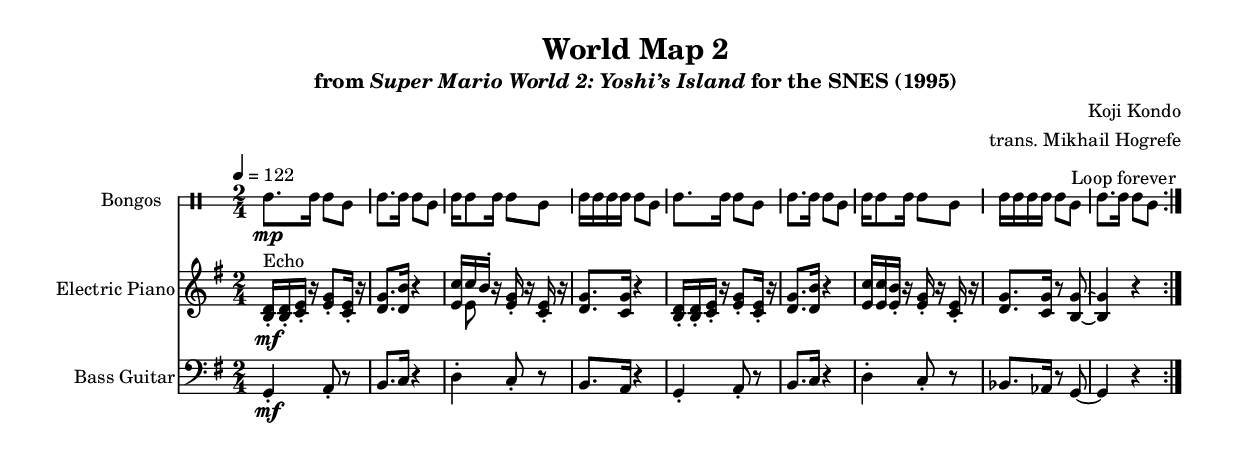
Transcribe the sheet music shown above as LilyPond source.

\version "2.24.3"
#(set-global-staff-size 16)

\paper {
  left-margin = 0.6\in
}

\book {
    \header {
        title = "World Map 2"
        subtitle = \markup { "from" {\italic "Super Mario World 2: Yoshi’s Island"} "for the SNES (1995)" }
        composer = "Koji Kondo"
        arranger = "trans. Mikhail Hogrefe"
    }

    \score {
        {
            <<
                \new DrumStaff \with{
                    \override StaffSymbol.line-count = #2
                    drumStyleTable = #bongos-style
                } \drummode { 
                    \set DrumStaff.instrumentName = "Bongos"
                    \set DrumStaff.shortInstrumentName = "Bon."  
boh8.\mp boh16 boh8 bol |
boh8. boh16 boh8 bol |
boh16 boh8 boh16 boh8 bol |
boh16 boh boh boh boh8 bol |
boh8. boh16 boh8 bol |
boh8. boh16 boh8 bol |
boh16 boh8 boh16 boh8 bol |
boh16 boh boh boh boh8 bol |
boh8. boh16 boh8 bol |
                }

                \new Staff \relative c' {                 
                    \set Staff.instrumentName = "Electric Piano"
                    \set Staff.shortInstrumentName = "El. Pno."  
\key g \major
\time 2/4
\tempo 4=122
                        \repeat volta 2 {
<b d>16-.\mf^\markup{Echo} 16-. <c e>-. r <e g>8-. <c e>16-. r |
<d g>8. <d b'>16 r4 |
<<{<e c'>16[ c' b-.]}\\{s16 e,8}>> r16 <e g>-. r <c e>-. r |
<d g>8. <c g'>16 r4 |
<b d>16-. 16-. <c e>-. r <e g>8-. <c e>16-. r |
<d g>8. <d b'>16 r4 |
<e c'>16 16 <e b'>-. r <e g>-. r <c e>-. r |
<d g>8. <c g'>16 r8 <b g'> ~ |
<b g'>4 r |
                        }
\once \override Score.RehearsalMark.self-alignment-X = #RIGHT
\mark \markup { \fontsize #-2 "Loop forever" }
                }

                \new Staff \relative c {  
                    \set Staff.instrumentName = "Bass Guitar"
                    \set Staff.shortInstrumentName = "B. Guit."  
\key g \major
\clef bass
g4-.\mf a8-. r |
b8. c16 r4 |
d4-. c8-. r |
b8. a16 r4 |
g4-. a8-. r |
b8. c16 r4 |
d4-. c8-. r |
bes8. aes16 r8 g ~ |
g4 r |
                }
            >>
        }
        \layout {
            \context {
                \Staff
                \RemoveEmptyStaves
            }
            \context {
                \DrumStaff
                \RemoveEmptyStaves
            }
        }
    }
}
